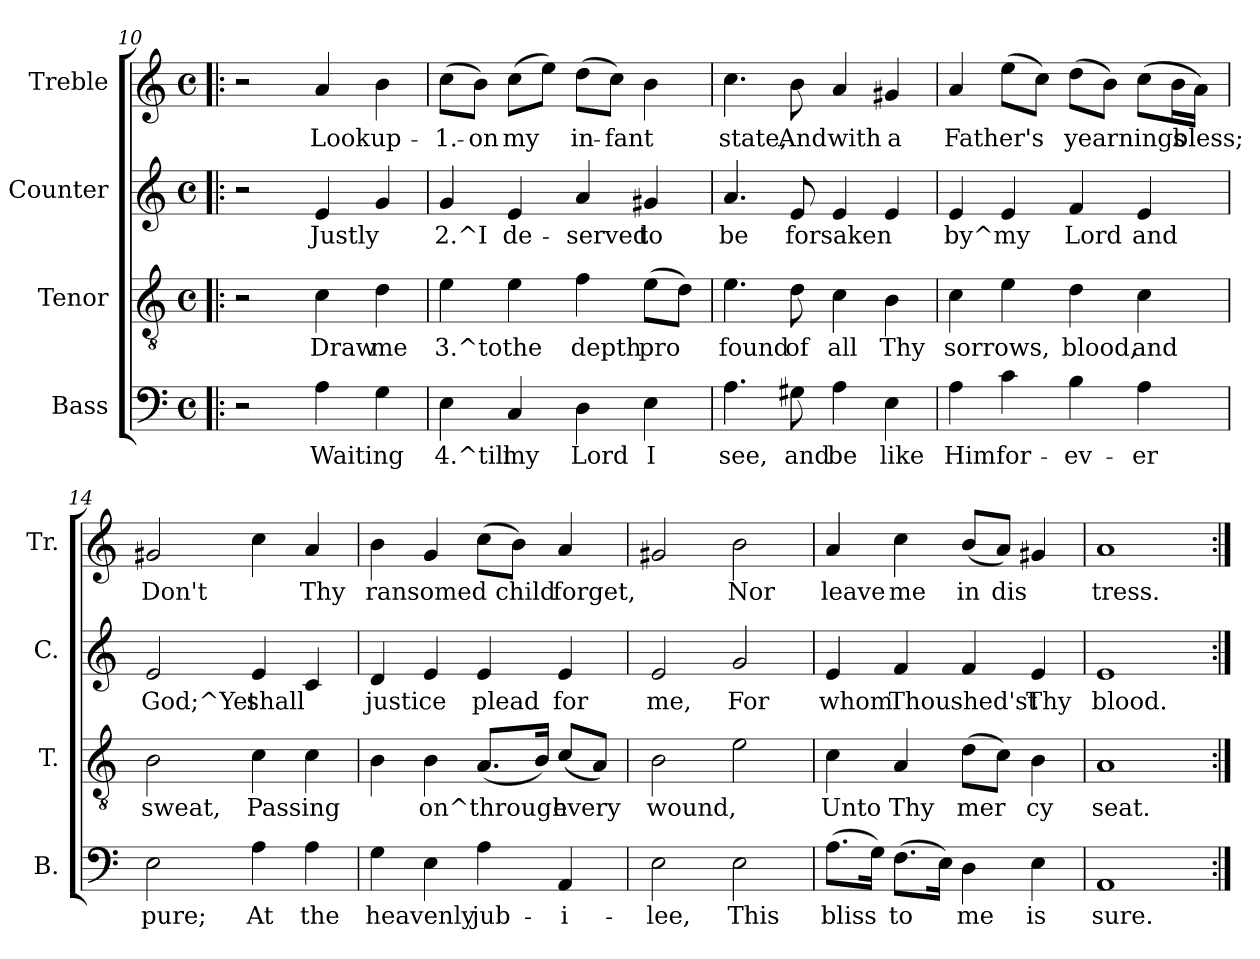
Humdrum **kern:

**kern	**text	**kern	**text	**kern	**text	**kern	**text
*part4	*part4	*part3	*part3	*part2	*part2	*part1	*part1
*staff4	*staff4	*staff3	*staff3	*staff2	*staff2	*staff1	*staff1
*I"Bass	*	*I"Tenor	*	*I"Counter	*	*I"Treble	*
*I'B.	*	*I'T.	*	*I'C.	*	*I'Tr.	*
*clefF4	*	*clefGv2	*	*clefG2	*	*clefG2	*
*k[]	*	*k[]	*	*k[]	*	*k[]	*
*C:	*	*C:	*	*C:	*	*C:	*
*M4/4	*	*M4/4	*	*M4/4	*	*M4/4	*
*met(c)	*	*met(c)	*	*met(c)	*	*met(c)	*
=10!|:	=10!|:	=10!|:	=10!|:	=10!|:	=10!|:	=10!|:	=10!|:
2r	.	2r	.	2r	.	2r	.
!	!LO:LY:b:rj	!	!LO:LY:b:rj	!	!LO:LY:b:rj	!	!LO:LY:b:rj
4A\	Waiting	4c\	Draw	4e/	Justly	4a/	Look
!	!LO:LY:b:rj	!	!LO:LY:b:rj	!	!LO:LY:b:rj	!	!LO:LY:b:rj
4G\	.	4d\	me	4g/	.	4b\	up-
!!LO:PB:g=z
=11	=11	=11	=11	=11	=11	=11	=11
!	!LO:LY:b:rj	!	!LO:LY:b:rj	!	!LO:LY:b:rj	!	!LO:LY:b:rj
4E\	4.^till	4e\	3.^to	4g/	2.^I	(>8cc\L	-1.-
!	!	!	!	!	!	!	!LO:LY:b:rj
.	.	.	.	.	.	8b\J)	-on
!	!LO:LY:b:rj	!	!LO:LY:b:rj	!	!LO:LY:b:rj	!	!LO:LY:b:rj
4C/	my	4e\	the	4e/	de-	(>8cc\L	my
!	!	!	!	!	!	!	!LO:LY:b:rj
.	.	.	.	.	.	8ee\J)	.
!	!LO:LY:b:rj	!	!LO:LY:b:rj	!	!LO:LY:b:rj	!	!LO:LY:b:rj
4D\	Lord	4f\	depth	4a/	-served	(>8dd\L	in-
!	!	!	!	!	!	!	!LO:LY:b:rj
.	.	.	.	.	.	8cc\J)	-fant
!	!LO:LY:b:rj	!	!LO:LY:b:rj	!	!LO:LY:b:rj	!	!LO:LY:b:rj
4E\	I	(>8e\L	pro-	4g#X/	to	4b\	.
!	!	!	!LO:LY:b:rj	!	!	!	!
.	.	8d\J)	--	.	.	.	.
=12	=12	=12	=12	=12	=12	=12	=12
!	!LO:LY:b:rj	!	!LO:LY:b:rj	!	!LO:LY:b:rj	!	!LO:LY:b:rj
4.A\	see,	4.e\	-found	4.a/	be	4.cc\	state,
!	!LO:LY:b:rj	!	!LO:LY:b:rj	!	!LO:LY:b:rj	!	!LO:LY:b:rj
8G#X\	and	8d\	of	8e/	forsaken	8b\	And
!	!LO:LY:b:rj	!	!LO:LY:b:rj	!	!LO:LY:b:rj	!	!LO:LY:b:rj
4A\	be	4c\	all	4e/	.	4a/	with
!	!LO:LY:b:rj	!	!LO:LY:b:rj	!	!LO:LY:b:rj	!	!LO:LY:b:rj
4E\	like	4B\	Thy	4e/	.	4g#X/	a
=13	=13	=13	=13	=13	=13	=13	=13
!	!LO:LY:b:rj	!	!LO:LY:b:rj	!	!LO:LY:b:rj	!	!LO:LY:b:rj
4A\	Him	4c\	sorrows,	4e/	by^my	4a/	Father's
!	!LO:LY:b:rj	!	!LO:LY:b:rj	!	!LO:LY:b:rj	!	!LO:LY:b:rj
4c\	for-	4e\	.	4e/	.	(>8ee\L	.
!	!	!	!	!	!	!	!LO:LY:b:rj
.	.	.	.	.	.	8cc\J)	.
!	!LO:LY:b:rj	!	!LO:LY:b:rj	!	!LO:LY:b:rj	!	!LO:LY:b:rj
4B\	-ev-	4d\	blood,	4f/	Lord	(>8dd\L	yearnings
!	!	!	!	!	!	!	!LO:LY:b:rj
.	.	.	.	.	.	8b\J)	.
!	!LO:LY:b:rj	!	!LO:LY:b:rj	!	!LO:LY:b:rj	!	!LO:LY:b:rj
4A\	-er	4c\	and	4e/	and	(>8cc\L	.
!	!	!	!	!	!	!	!LO:LY:b:rj
.	.	.	.	.	.	16b\	.
!	!	!	!	!	!	!	!LO:LY:b:rj
.	.	.	.	.	.	16a\J)	bless;
=14	=14	=14	=14	=14	=14	=14	=14
!	!LO:LY:b:rj	!	!LO:LY:b:rj	!	!LO:LY:b:rj	!	!LO:LY:b:rj
2E\	pure;	2B\	sweat,	2e/	God;^Yet	2g#X/	Don't
!	!LO:LY:b:rj	!	!LO:LY:b:rj	!	!LO:LY:b:rj	!	!LO:LY:b:rj
4A\	At	4c\	Passing	4e/	shall	4cc\	.
!	!LO:LY:b:rj	!	!LO:LY:b:rj	!	!LO:LY:b:rj	!	!LO:LY:b:rj
4A\	the	4c\	.	4c/	.	4a>/	Thy
=15	=15	=15	=15	=15	=15	=15	=15
!	!LO:LY:b:rj	!	!LO:LY:b:rj	!	!LO:LY:b:rj	!	!LO:LY:b:rj
4G\	heavenly	4B\	.	4d/	justice	4b\	ransomed
!	!LO:LY:b:rj	!	!LO:LY:b:rj	!	!LO:LY:b:rj	!	!LO:LY:b:rj
4E\	.	4B\	on^through	4e/	.	4g/	.
!	!LO:LY:b:rj	!	!LO:LY:b:rj	!	!LO:LY:b:rj	!	!LO:LY:b:rj
4A\	jub-	(<8.A/L	.	4e/	plead	(>8cc\L	.
!	!	!	!	!	!	!	!LO:LY:b:rj
.	.	.	.	.	.	8b\J)	child
!	!	!	!LO:LY:b:rj	!	!	!	!
.	.	16B/J)	.	.	.	.	.
!	!LO:LY:b:rj	!	!LO:LY:b:rj	!	!LO:LY:b:rj	!	!LO:LY:b:rj
4AA/	-i-	(<8c/L	every	4e/	for	4a/	forget,
!	!	!	!LO:LY:b:rj	!	!	!	!
.	.	8A/J)	.	.	.	.	.
=16	=16	=16	=16	=16	=16	=16	=16
!	!LO:LY:b:rj	!	!LO:LY:b:rj	!	!LO:LY:b:rj	!	!LO:LY:b:rj
2E\	-lee,	2B\	wound,	2e/	me,	2g#X/	.
!	!LO:LY:b:rj	!	!LO:LY:b:rj	!	!LO:LY:b:rj	!	!LO:LY:b:rj
2E\	This	2e\	.	2g/	For	2b\	Nor
=17	=17	=17	=17	=17	=17	=17	=17
!	!LO:LY:b:rj	!	!LO:LY:b:rj	!	!LO:LY:b:rj	!	!LO:LY:b:rj
(>8.A\L	bliss	4c\	Unto	4e/	whom	4a/	leave
!	!LO:LY:b:rj	!	!	!	!	!	!
16G\J)	.	.	.	.	.	.	.
!	!LO:LY:b:rj	!	!LO:LY:b:rj	!	!LO:LY:b:rj	!	!LO:LY:b:rj
(>8.F\L	to	4A/	Thy	4f/	Thou	4cc\	me
!	!LO:LY:b:rj	!	!	!	!	!	!
16E\J)	.	.	.	.	.	.	.
!	!LO:LY:b:rj	!	!LO:LY:b:rj	!	!LO:LY:b:rj	!	!LO:LY:b:rj
4D\	me	(>8d\L	mer-	4f/	shed'st	(<8b/L	in
!	!	!	!LO:LY:b:rj	!	!	!	!LO:LY:b:rj
.	.	8c\J)	--	.	.	8a/J)	dis-
!	!LO:LY:b:rj	!	!LO:LY:b:rj	!	!LO:LY:b:rj	!	!LO:LY:b:rj
4E\	is	4B\	-cy	4e/	Thy	4g#X/	--
=18	=18	=18	=18	=18	=18	=18	=18
!	!LO:LY:b:rj	!	!LO:LY:b:rj	!	!LO:LY:b:rj	!	!LO:LY:b:rj
1AA	sure.	1A	seat.	1e	blood.	1a	-tress.
=:|!	=:|!	=:|!	=:|!	=:|!	=:|!	=:|!	=:|!
*-	*-	*-	*-	*-	*-	*-	*-
